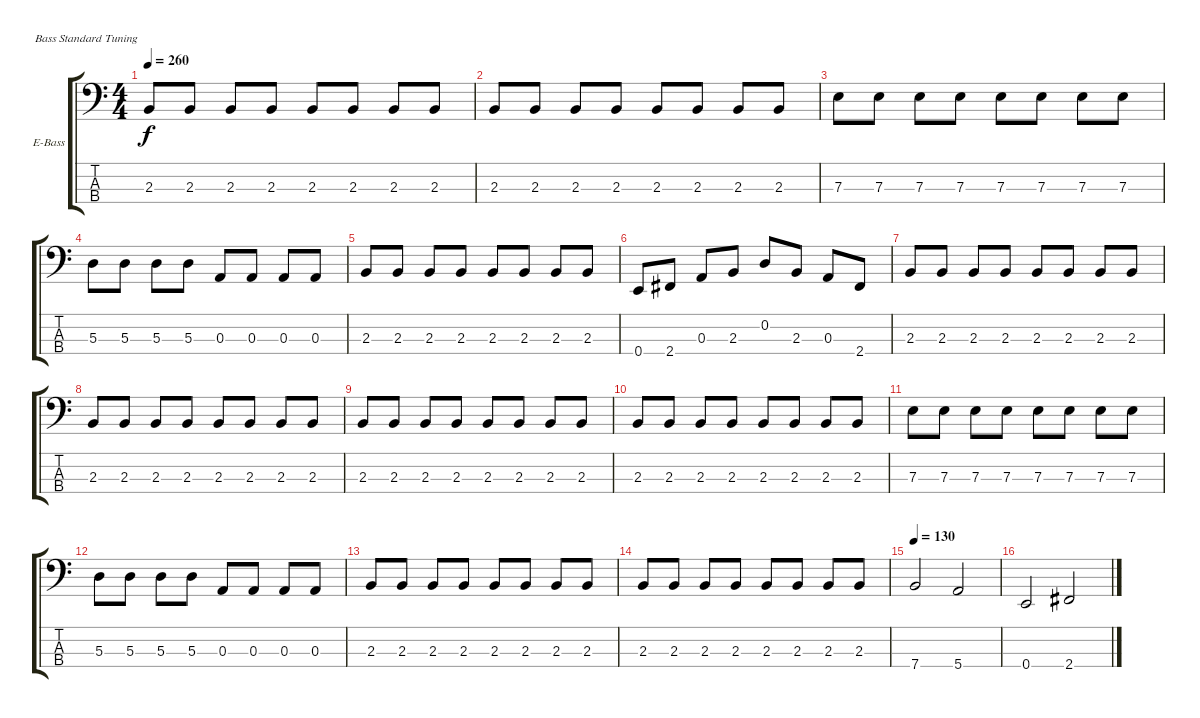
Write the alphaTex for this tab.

\defaultSystemsLayout 4
\bracketExtendMode groupsimilarinstruments
\firstSystemTrackNameOrientation horizontal
\otherSystemsTrackNameOrientation horizontal
\track ("Peter Baltes" "E-Bass") {instrument electricbassfinger}
\staff {score tabs}
\tuning (G2 D2 A1 E1)
\ts (4 4)
\tempo 260
\clef f4
\ks c
2.3.8{dy f} 2.3.8 2.3.8 2.3.8 2.3.8 2.3.8 2.3.8 2.3.8 |
2.3.8 2.3.8 2.3.8 2.3.8 2.3.8 2.3.8 2.3.8 2.3.8 |
7.3.8 7.3.8 7.3.8 7.3.8 7.3.8 7.3.8 7.3.8 7.3.8 |
5.3.8 5.3.8 5.3.8 5.3.8 0.3.8 0.3.8 0.3.8 0.3.8 |
2.3.8 2.3.8 2.3.8 2.3.8 2.3.8 2.3.8 2.3.8 2.3.8 |
0.4.8 2.4.8 0.3.8 2.3.8 0.2.8 2.3.8 0.3.8 2.4.8 |
2.3.8 2.3.8 2.3.8 2.3.8 2.3.8 2.3.8 2.3.8 2.3.8 |
2.3.8 2.3.8 2.3.8 2.3.8 2.3.8 2.3.8 2.3.8 2.3.8 |
2.3.8 2.3.8 2.3.8 2.3.8 2.3.8 2.3.8 2.3.8 2.3.8 |
2.3.8 2.3.8 2.3.8 2.3.8 2.3.8 2.3.8 2.3.8 2.3.8 |
7.3.8 7.3.8 7.3.8 7.3.8 7.3.8 7.3.8 7.3.8 7.3.8 |
5.3.8 5.3.8 5.3.8 5.3.8 0.3.8 0.3.8 0.3.8 0.3.8 |
2.3.8 2.3.8 2.3.8 2.3.8 2.3.8 2.3.8 2.3.8 2.3.8 |
2.3.8 2.3.8 2.3.8 2.3.8 2.3.8 2.3.8 2.3.8 2.3.8 |
\tempo 130
7.4.2 5.4.2 |
0.4.2 2.4.2
